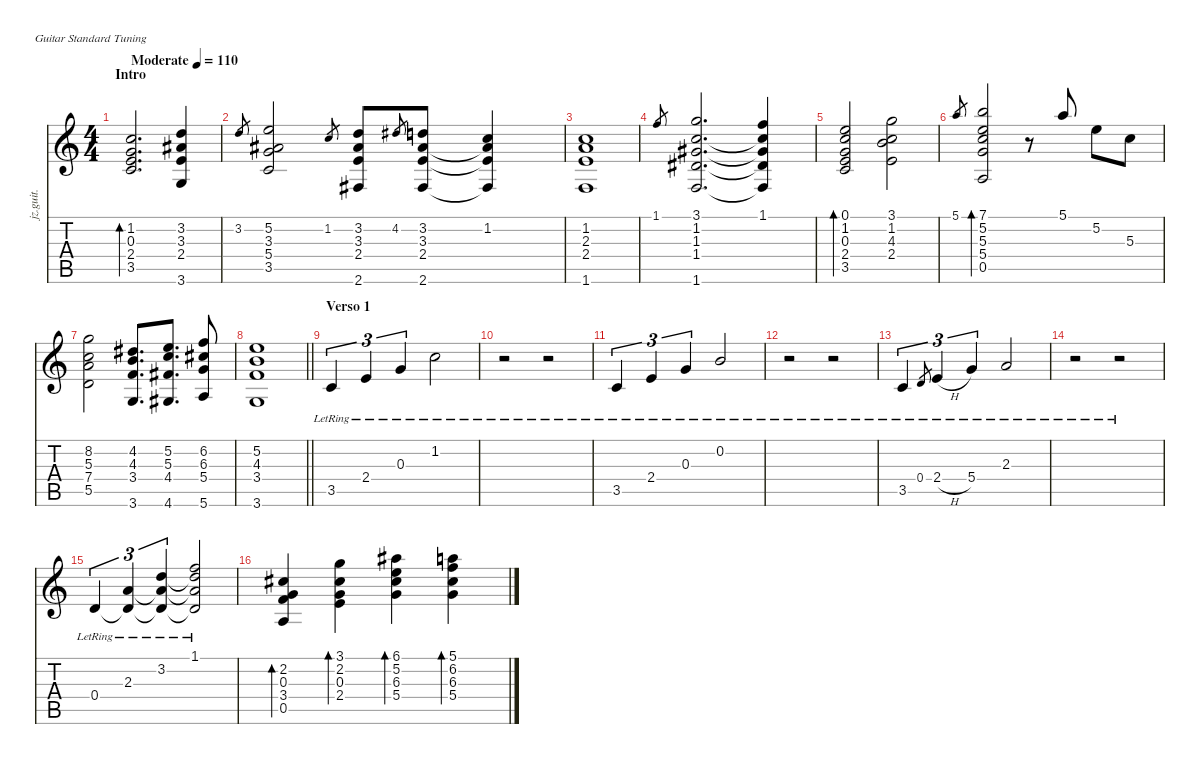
\defaultSystemsLayout 4
\hideDynamics
\bracketExtendMode nobrackets
\otherSystemsTrackNameOrientation horizontal
\track ("Guitarra" "jz.guit.") {instrument electricguitarjazz}
\staff {score tabs}
\tuning (E4 B3 G3 D3 A2 E2)
\ts (4 4)
\beaming (8 2 2 2 2)
\section ("" "Intro")
\tempo (110 "Moderate")
\clef g2
\ks c
(1.2 0.3 2.4 3.5).2{d bd 60 dy f instrument electricguitarjazz beam Up} (3.2 3.3{acc #} 2.4 3.6).4{beam Up} |
3.2.8{gr dy mf beam Up} (5.2 3.3{acc #} 5.4 3.5).2{dy f beam Up} 1.2.8{gr dy mf beam Up} (3.2 3.3{acc #} 2.4 2.6{acc #}).8{dy f beam Up} 4.2{acc #}.8{gr dy mf beam Up} (3.2 3.3{acc #} 2.4 2.6{acc #}).8{dy f beam Up} (1.2 3.3{t acc #} 2.4{t} 2.6{t acc #}).4{beam Up} |
(1.2 2.3 2.4 1.6).1{beam Up} |
1.1.8{gr dy mf beam Up} (3.1 1.2 1.3{acc #} 1.4{acc #} 1.6).2{d dy f beam Up} (1.1 1.2{t} 1.3{t acc #} 1.4{t acc #} 1.6{t}).4{beam Up} |
(0.1 1.2 0.3 2.4 3.5).2{bd 60 beam Up} (3.1 1.2 4.3 2.4).2{beam Down} |
5.1.8{gr dy mf beam Up} (7.1 5.2 5.3 5.4 0.5).2{bd 60 dy f beam Up} r.8{beam Up} 5.1.8{beam Down} 5.2.8{beam Down} 5.3.8{beam Down} |
(8.2 5.3 7.4 5.5).2{beam Down} (4.2{acc #} 4.3 3.4 3.6).8{d beam Up} (5.2 5.3 4.4{acc #} 4.6{acc #}).8{d beam Up} (6.2 6.3{acc #} 5.4 5.6).8{beam Up} |
\barLineRight lightlight
(5.2 4.3 3.4 3.6).1{beam Up} |
\section ("" "Verso 1")
3.5{lr}.4{tu (3 2) beam Up} 2.4{lr}.4{tu (3 2) beam Up} 0.3{lr}.4{tu (3 2) beam Up} 1.2{lr}.2{beam Down} |
r.2{beam Down} r.2{beam Down} |
3.5{lr}.4{tu (3 2) beam Up} 2.4{lr}.4{tu (3 2) beam Up} 0.3{lr}.4{tu (3 2) beam Up} 0.2{lr}.2{beam Up} |
r.2{beam Down} r.2{beam Down} |
3.5{lr}.4{tu (3 2) beam Up} 0.4{lr}.8{gr dy mf beam Up} 2.4{h lr}.4{tu (3 2) dy f beam Up} 5.4{lr}.4{tu (3 2) beam Up} 2.3{lr}.2{beam Up} |
r.2{beam Down} r.2{beam Down} |
0.4{lr}.4{tu (3 2) beam Up} (2.3{lr} 0.4{lr t}).4{tu (3 2) beam Up} (3.2{lr} 2.3{lr t} 0.4{lr t}).4{tu (3 2) beam Up} (1.1{lr} 3.2{lr t} 2.3{lr t} 0.4{lr t}).2{beam Up} |
(2.2{acc #} 0.3 3.4 0.5).4{bd 60 beam Up} (3.1 2.2{acc #} 0.3 2.4).4{bd 60 beam Down} (6.1{acc #} 5.2 6.3{acc #} 5.4).4{bd 60 beam Down} (5.1 6.2 6.3{acc #} 5.4).4{bd 60 beam Down}
